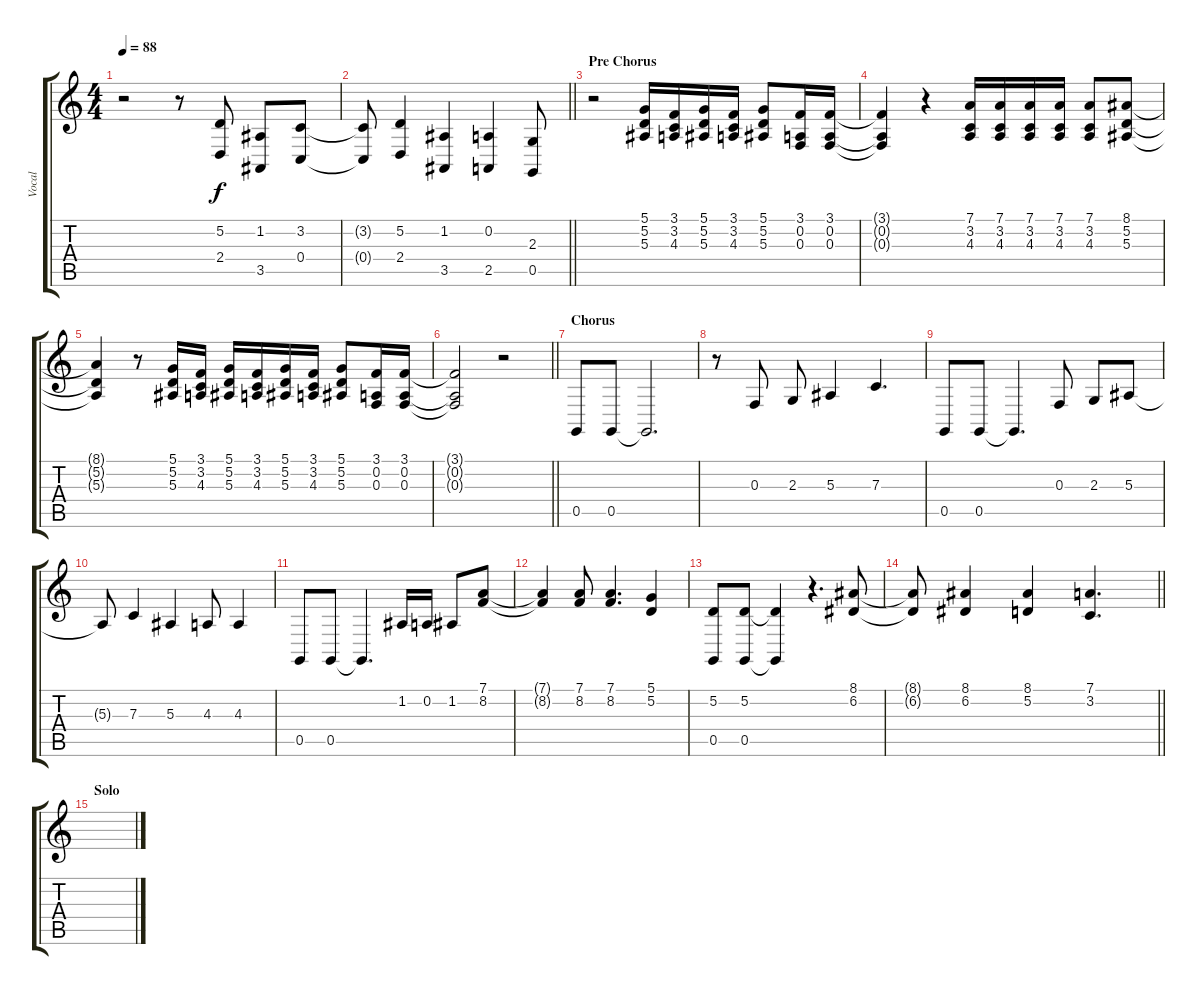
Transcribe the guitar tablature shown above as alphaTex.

\track ("Vocal" "Vocal") {instrument lead6voice}
\staff {score tabs}
\tuning (D4 A3 F3 C3 G2 D2) {hide}
\ts (4 4)
\tempo 88
\clef g2
\ks c
r.2{dy f} r.8 (5.2 2.4).8 (1.2 3.5).8 (3.2 0.4).8 |
\barLineRight lightlight
(3.2{t} 0.4{t}).8 (5.2 2.4).4 (1.2 3.5).4 (0.2 2.5).4 (2.3 0.5).8 |
\section ("" "Pre Chorus")
r.2 (5.1 5.2 5.3).16 (3.1 3.2 4.3).16 (5.1 5.2 5.3).16 (3.1 3.2 4.3).16 (5.1 5.2 5.3).8 (3.1 0.2 0.3).16 (3.1 0.2 0.3).16 |
(3.1{t} 0.2{t} 0.3{t}).4 r.4 (7.1 3.2 4.3).16 (7.1 3.2 4.3).16 (7.1 3.2 4.3).16 (7.1 3.2 4.3).16 (7.1 3.2 4.3).8 (8.1 5.2 5.3).8 |
(8.1{t} 5.2{t} 5.3{t}).4 r.8 (5.1 5.2 5.3).16 (3.1 3.2 4.3).16 (5.1 5.2 5.3).16 (3.1 3.2 4.3).16 (5.1 5.2 5.3).16 (3.1 3.2 4.3).16 (5.1 5.2 5.3).8 (3.1 0.2 0.3).16 (3.1 0.2 0.3).16 |
\barLineRight lightlight
(3.1{t} 0.2{t} 0.3{t}).2 r.2 |
\section ("" "Chorus")
0.5.8 0.5.8 0.5{t}.2{d} |
r.8 0.3.8 2.3.8 5.3.4 7.3.4{d} |
0.5.8 0.5.8 0.5{t}.4{d} 0.3.8 2.3.8 5.3.8 |
5.3{t}.8 7.3.4 5.3.4 4.3.8 4.3.4 |
0.5.8 0.5.8 0.5{t}.4{d} 1.2.16 0.2.16 1.2.8 (7.1 8.2).8 |
(7.1{t} 8.2{t}).4 (7.1 8.2).8 (7.1 8.2).4{d} (5.1 5.2).4 |
(5.2 0.5).8 (5.2 0.5).8 (5.2{t} 0.5{t}).4 r.4{d} (8.1 6.2).8 |
\barLineRight lightlight
(8.1{t} 6.2{t}).8 (8.1 6.2).4 (8.1 5.2).4 (7.1 3.2).4{d} |
\section ("" "Solo")
